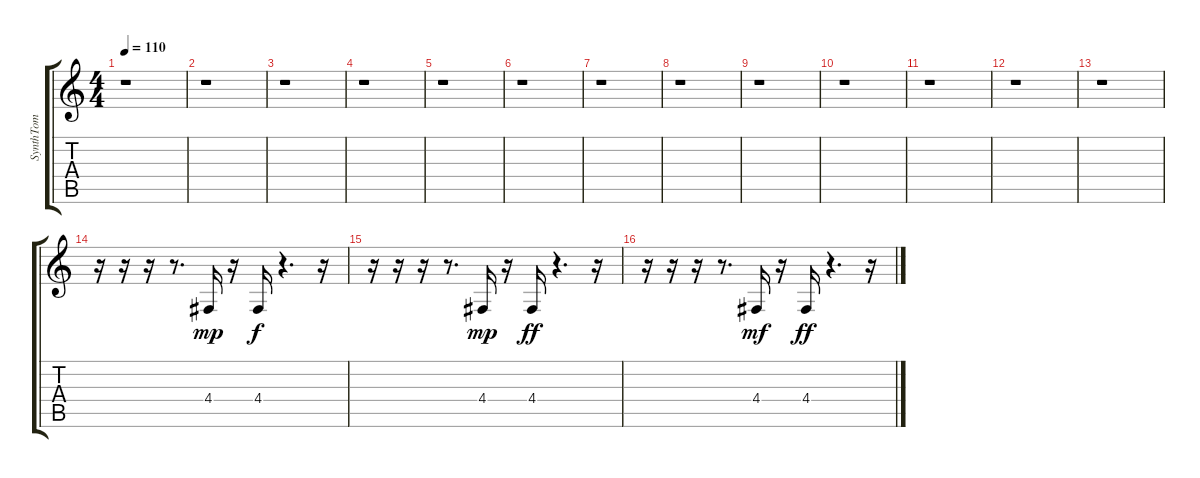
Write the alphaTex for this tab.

\track ("SynthTom" "SynthTom") {instrument synthdrum}
\staff {score tabs}
\tuning (E4 B3 G3 D3 A2 E2) {hide}
\ts (4 4)
\tempo 110
\clef g2
\ks c
r.1{dy mp} |
r.1 |
r.1 |
r.1 |
r.1 |
r.1 |
r.1 |
r.1 |
r.1 |
r.1 |
r.1 |
r.1 |
r.1 |
r.16 r.16 r.16 r.8{d} 4.4.16 r.16 4.4.16{dy f} r.4{d} r.16 |
r.16 r.16 r.16 r.8{d} 4.4.16{dy mp} r.16 4.4.16{dy ff} r.4{d} r.16 |
r.16 r.16 r.16 r.8{d} 4.4.16{dy mf} r.16 4.4.16{dy ff} r.4{d} r.16
